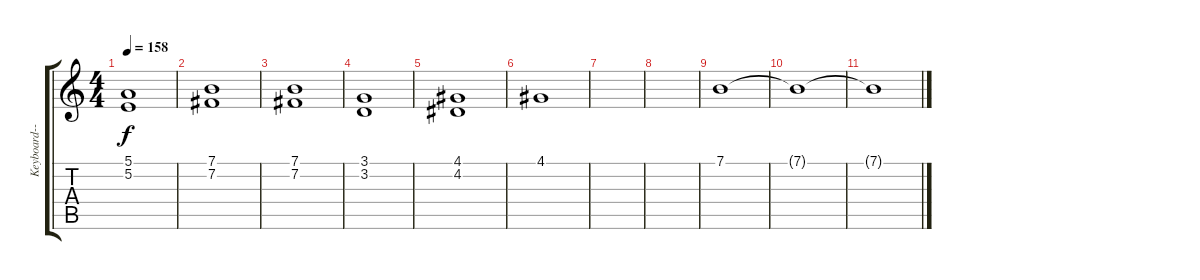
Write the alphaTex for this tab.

\track ("" "Keyboard--") {instrument stringensemble1}
\staff {score tabs}
\tuning (E4 B3 G3 D3 A2 E2) {hide}
\ts (4 4)
\tempo 158
\clef g2
\ks c
(5.1 5.2).1{dy f} |
(7.1 7.2).1 |
(7.1 7.2).1 |
(3.1 3.2).1 |
(4.1 4.2).1 |
4.1.1 |
|
|
7.1.1 |
7.1{t}.1 |
7.1{t}.1
